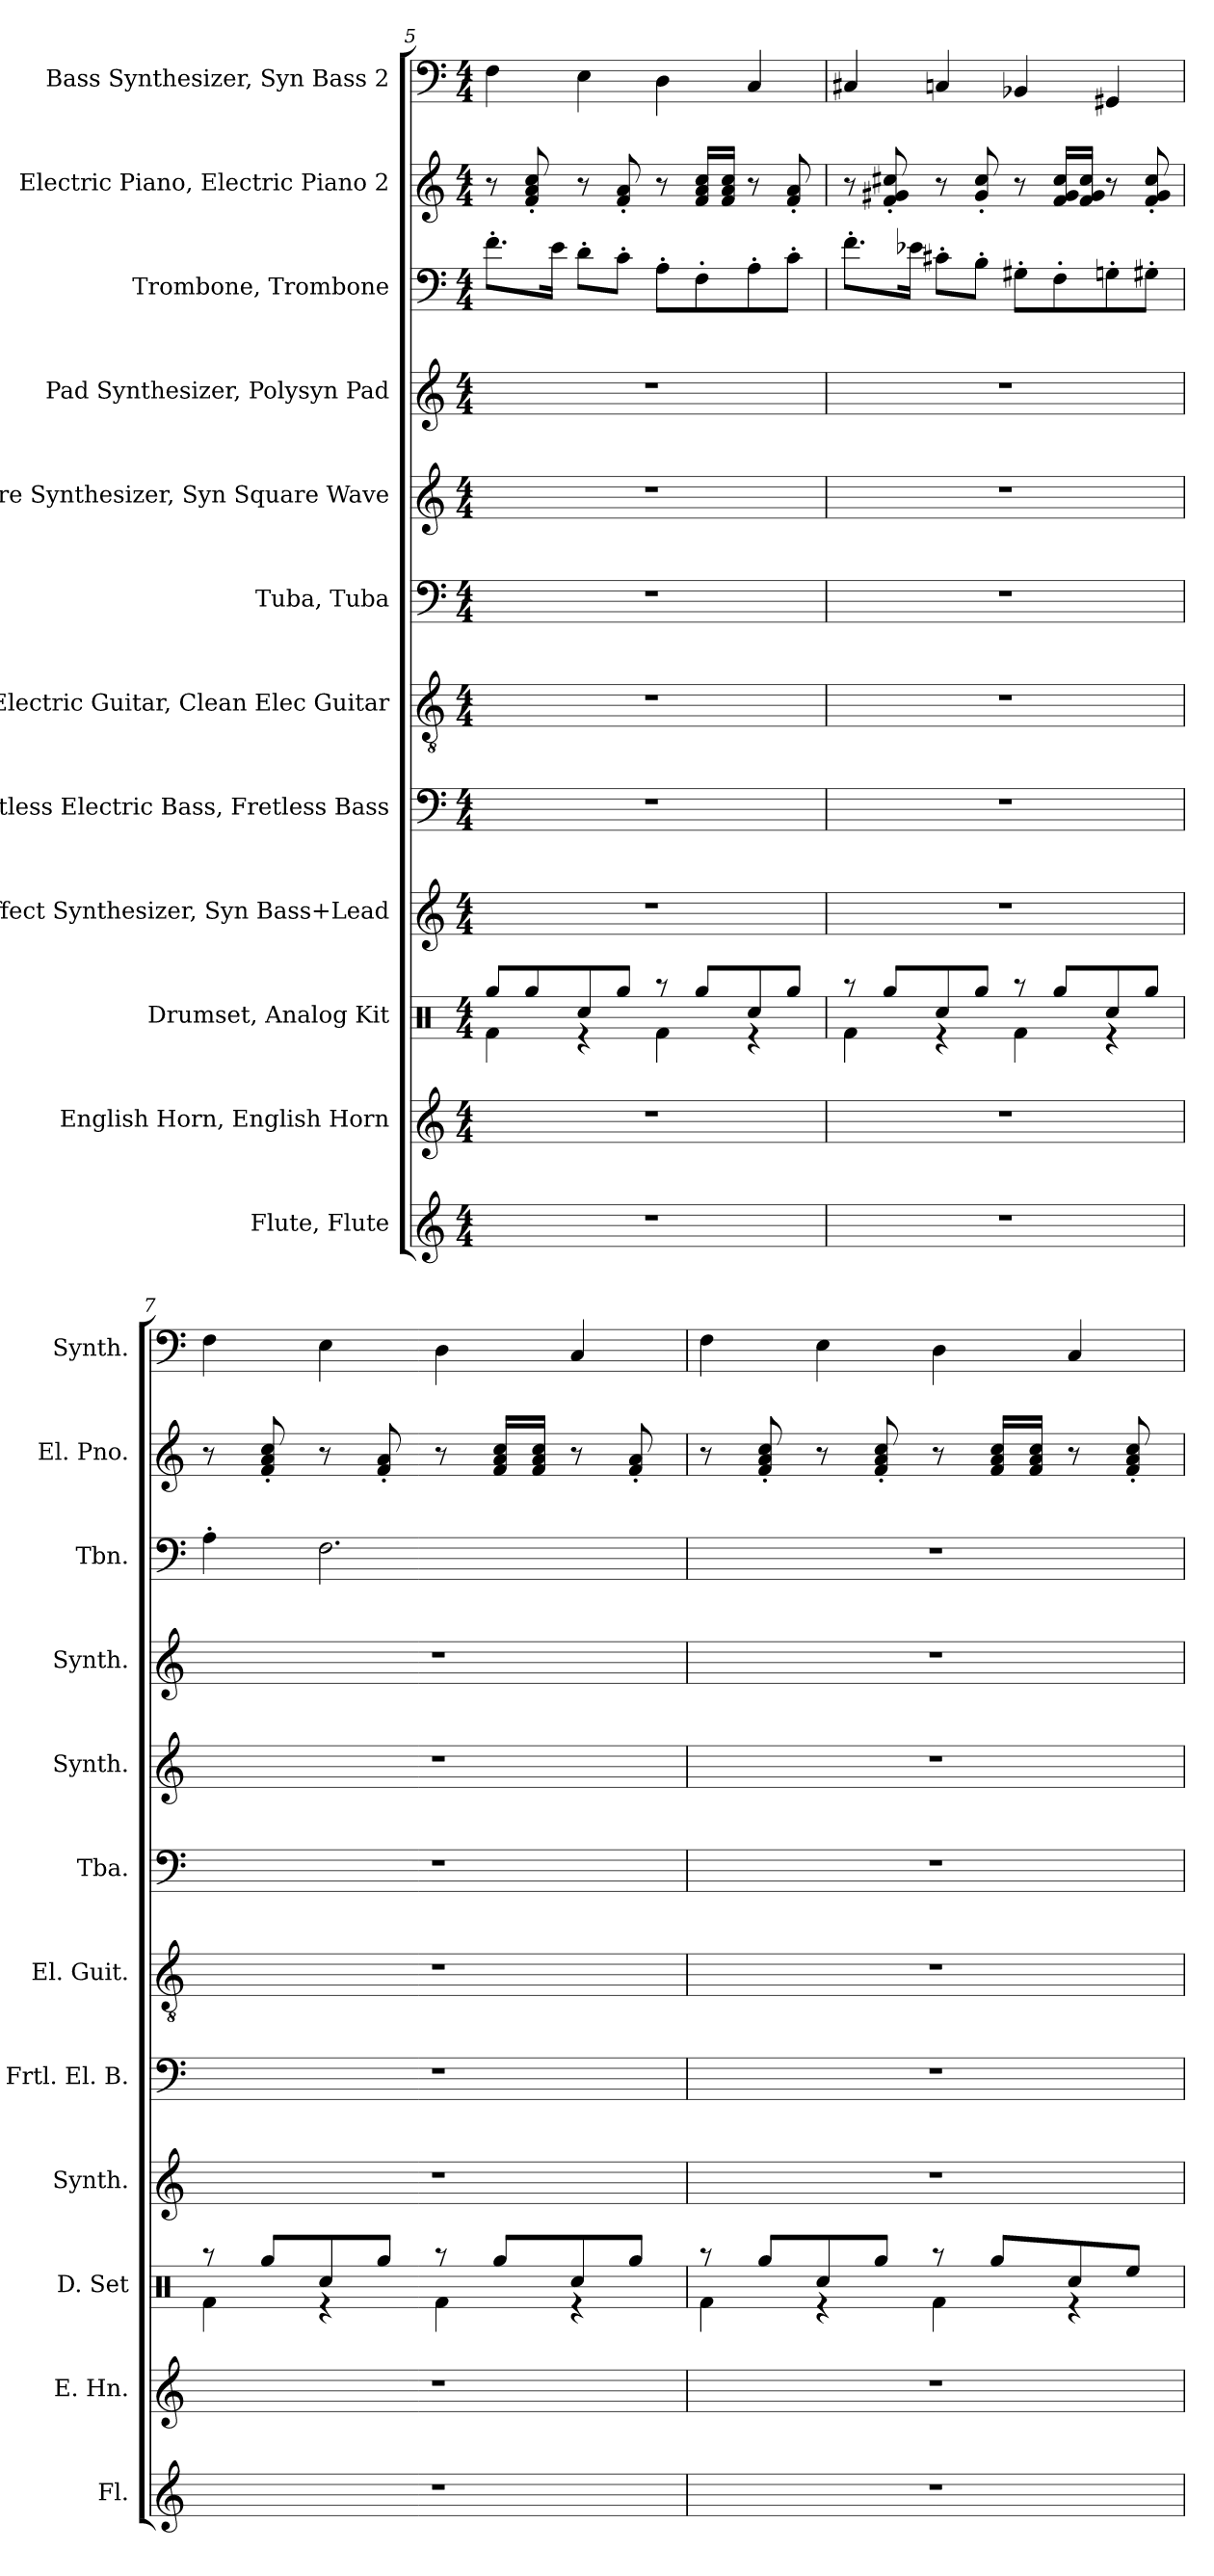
**kern	**kern	**kern	**kern	**kern	**kern	**kern	**kern	**kern	**kern	**kern	**kern
*part12	*part11	*part10	*part9	*part8	*part7	*part6	*part5	*part4	*part3	*part2	*part1
*staff12	*staff11	*staff10	*staff9	*staff8	*staff7	*staff6	*staff5	*staff4	*staff3	*staff2	*staff1
*I"Flute, Flute	*I"English Horn, English Horn	*I"Drumset, Analog Kit	*I"Effect Synthesizer, Syn Bass+Lead	*I"Fretless Electric Bass, Fretless Bass	*I"Electric Guitar, Clean Elec Guitar	*I"Tuba, Tuba	*I"Square Synthesizer, Syn Square Wave	*I"Pad Synthesizer, Polysyn Pad	*I"Trombone, Trombone	*I"Electric Piano, Electric Piano 2	*I"Bass Synthesizer, Syn Bass 2
*I'Fl.	*I'E. Hn.	*I'D. Set	*I'Synth.	*I'Frtl. El. B.	*I'El. Guit.	*I'Tba.	*I'Synth.	*I'Synth.	*I'Tbn.	*I'El. Pno.	*I'Synth.
*clefG2	*clefG2	*clefX	*clefG2	*clefF4	*clefGv2	*clefF4	*clefG2	*clefG2	*clefF4	*clefG2	*clefF4
*	*ITrd4c7	*	*	*ITrd7c12	*	*	*	*	*	*	*
*k[]	*k[b-]	*k[]	*k[]	*k[]	*k[]	*k[]	*k[]	*k[]	*k[]	*k[]	*k[]
*M4/4	*M4/4	*M4/4	*M4/4	*M4/4	*M4/4	*M4/4	*M4/4	*M4/4	*M4/4	*M4/4	*M4/4
=5	=5	=5	=5	=5	=5	=5	=5	=5	=5	=5	=5
*	*	*^	*	*	*	*	*	*	*	*	*
1r	1r	8Rgg/L	4Rf\	1r	1r	1r	1r	1r	1r	8.f'\L	8r	4F\
.	.	8Rgg/	.	.	.	.	.	.	.	.	8f/' 8a/' 8cc/'	.
.	.	.	.	.	.	.	.	.	.	16e\Jk	.	.
.	.	8Rcc/	4r	.	.	.	.	.	.	8d'\L	8r	4E\
.	.	8Rgg/J	.	.	.	.	.	.	.	8c'\J	8f/' 8a/'	.
.	.	8r	4Rf\	.	.	.	.	.	.	8A'\L	8r	4D\
.	.	8Rgg/L	.	.	.	.	.	.	.	8F'\	16f/ 16a/ 16cc/LL	.
.	.	.	.	.	.	.	.	.	.	.	16f/ 16a/ 16cc/JJ	.
.	.	8Rcc/	4r	.	.	.	.	.	.	8A'\	8r	4C/
.	.	8Rgg/J	.	.	.	.	.	.	.	8c'\J	8f/' 8a/'	.
=6	=6	=6	=6	=6	=6	=6	=6	=6	=6	=6	=6	=6
1r	1r	8r	4Rf\	1r	1r	1r	1r	1r	1r	8.f'\L	8r	4C#X/
.	.	8Rgg/L	.	.	.	.	.	.	.	.	8f/' 8g#X/' 8cc#X/'	.
.	.	.	.	.	.	.	.	.	.	16e-X\Jk	.	.
.	.	8Rcc/	4r	.	.	.	.	.	.	8c#X'\L	8r	4Cn/
.	.	8Rgg/J	.	.	.	.	.	.	.	8B'\J	8g#/' 8cc#/'	.
.	.	8r	4Rf\	.	.	.	.	.	.	8G#X'\L	8r	4BB-X/
.	.	8Rgg/L	.	.	.	.	.	.	.	8F'\	16f/ 16g#/ 16cc#/LL	.
.	.	.	.	.	.	.	.	.	.	.	16f/ 16g#/ 16cc#/JJ	.
.	.	8Rcc/	4r	.	.	.	.	.	.	8Gn'\	8r	4GG#X/
.	.	8Rgg/J	.	.	.	.	.	.	.	8G#X'\J	8f/' 8g#/' 8cc#/'	.
!!LO:PB:g=z
=7	=7	=7	=7	=7	=7	=7	=7	=7	=7	=7	=7	=7
1r	1r	8r	4Rf\	1r	1r	1r	1r	1r	1r	4A'\	8r	4F\
.	.	8Rgg/L	.	.	.	.	.	.	.	.	8f/' 8a/' 8cc/'	.
.	.	8Rcc/	4r	.	.	.	.	.	.	2.F\	8r	4E\
.	.	8Rgg/J	.	.	.	.	.	.	.	.	8f/' 8a/'	.
.	.	8r	4Rf\	.	.	.	.	.	.	.	8r	4D\
.	.	8Rgg/L	.	.	.	.	.	.	.	.	16f/ 16a/ 16cc/LL	.
.	.	.	.	.	.	.	.	.	.	.	16f/ 16a/ 16cc/JJ	.
.	.	8Rcc/	4r	.	.	.	.	.	.	.	8r	4C/
.	.	8Rgg/J	.	.	.	.	.	.	.	.	8f/' 8a/'	.
=8	=8	=8	=8	=8	=8	=8	=8	=8	=8	=8	=8	=8
1r	1r	8r	4Rf\	1r	1r	1r	1r	1r	1r	1r	8r	4F\
.	.	8Rgg/L	.	.	.	.	.	.	.	.	8f/' 8a/' 8cc/'	.
.	.	8Rcc/	4r	.	.	.	.	.	.	.	8r	4E\
.	.	8Rgg/J	.	.	.	.	.	.	.	.	8f/' 8a/' 8cc/'	.
.	.	8r	4Rf\	.	.	.	.	.	.	.	8r	4D\
.	.	8Rgg/L	.	.	.	.	.	.	.	.	16f/ 16a/ 16cc/LL	.
.	.	.	.	.	.	.	.	.	.	.	16f/ 16a/ 16cc/JJ	.
.	.	8Rcc/	4r	.	.	.	.	.	.	.	8r	4C/
.	.	8Ree/J	.	.	.	.	.	.	.	.	8f/' 8a/' 8cc/'	.
*	*	*v	*v	*	*	*	*	*	*	*	*	*
=	=	=	=	=	=	=	=	=	=	=	=
*-	*-	*-	*-	*-	*-	*-	*-	*-	*-	*-	*-
